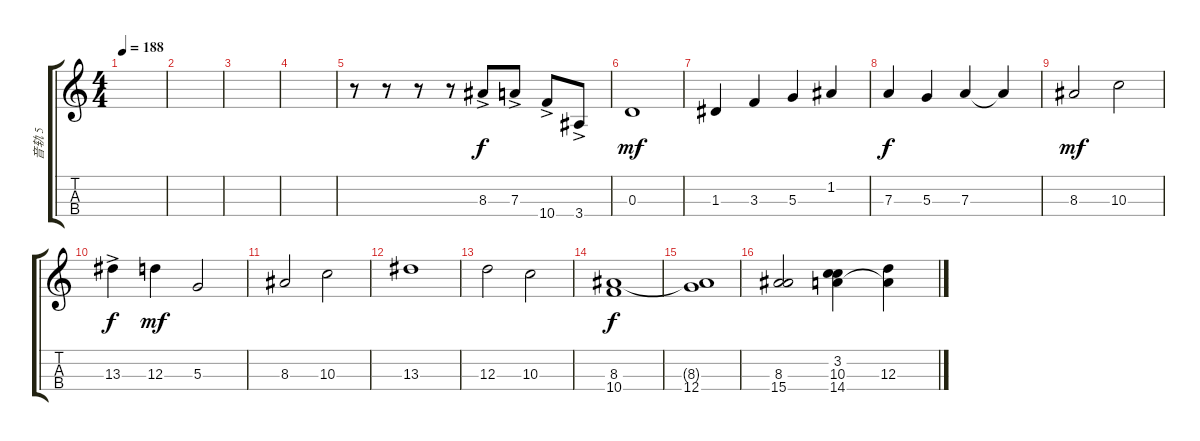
\track ("音轨 5" "音轨 5") {instrument synthstrings1}
\staff {score tabs}
\tuning (E5 A4 D4 G3) {hide}
\ts (4 4)
\tempo 188
\clef g2
\ks c
|
|
|
|
r.8 r.8 r.8 r.8 8.3{ac}.8 7.3{ac}.8 10.4{ac}.8 3.4{ac}.8 |
0.3.1{dy mf} |
1.3.4 3.3.4 5.3.4 1.2.4 |
7.3.4{dy f} 5.3.4 7.3.4 7.3{t}.4 |
8.3.2{dy mf} 10.3.2 |
13.3{ac}.4{dy f} 12.3.4{dy mf} 5.3.2 |
8.3.2 10.3.2 |
13.3.1 |
12.3.2 10.3.2 |
(8.3 10.4).1{dy f} |
(8.3{t} 12.4).1 |
(8.3 15.4).2 (3.2 10.3 14.4).4 (12.3 14.4{t}).4
